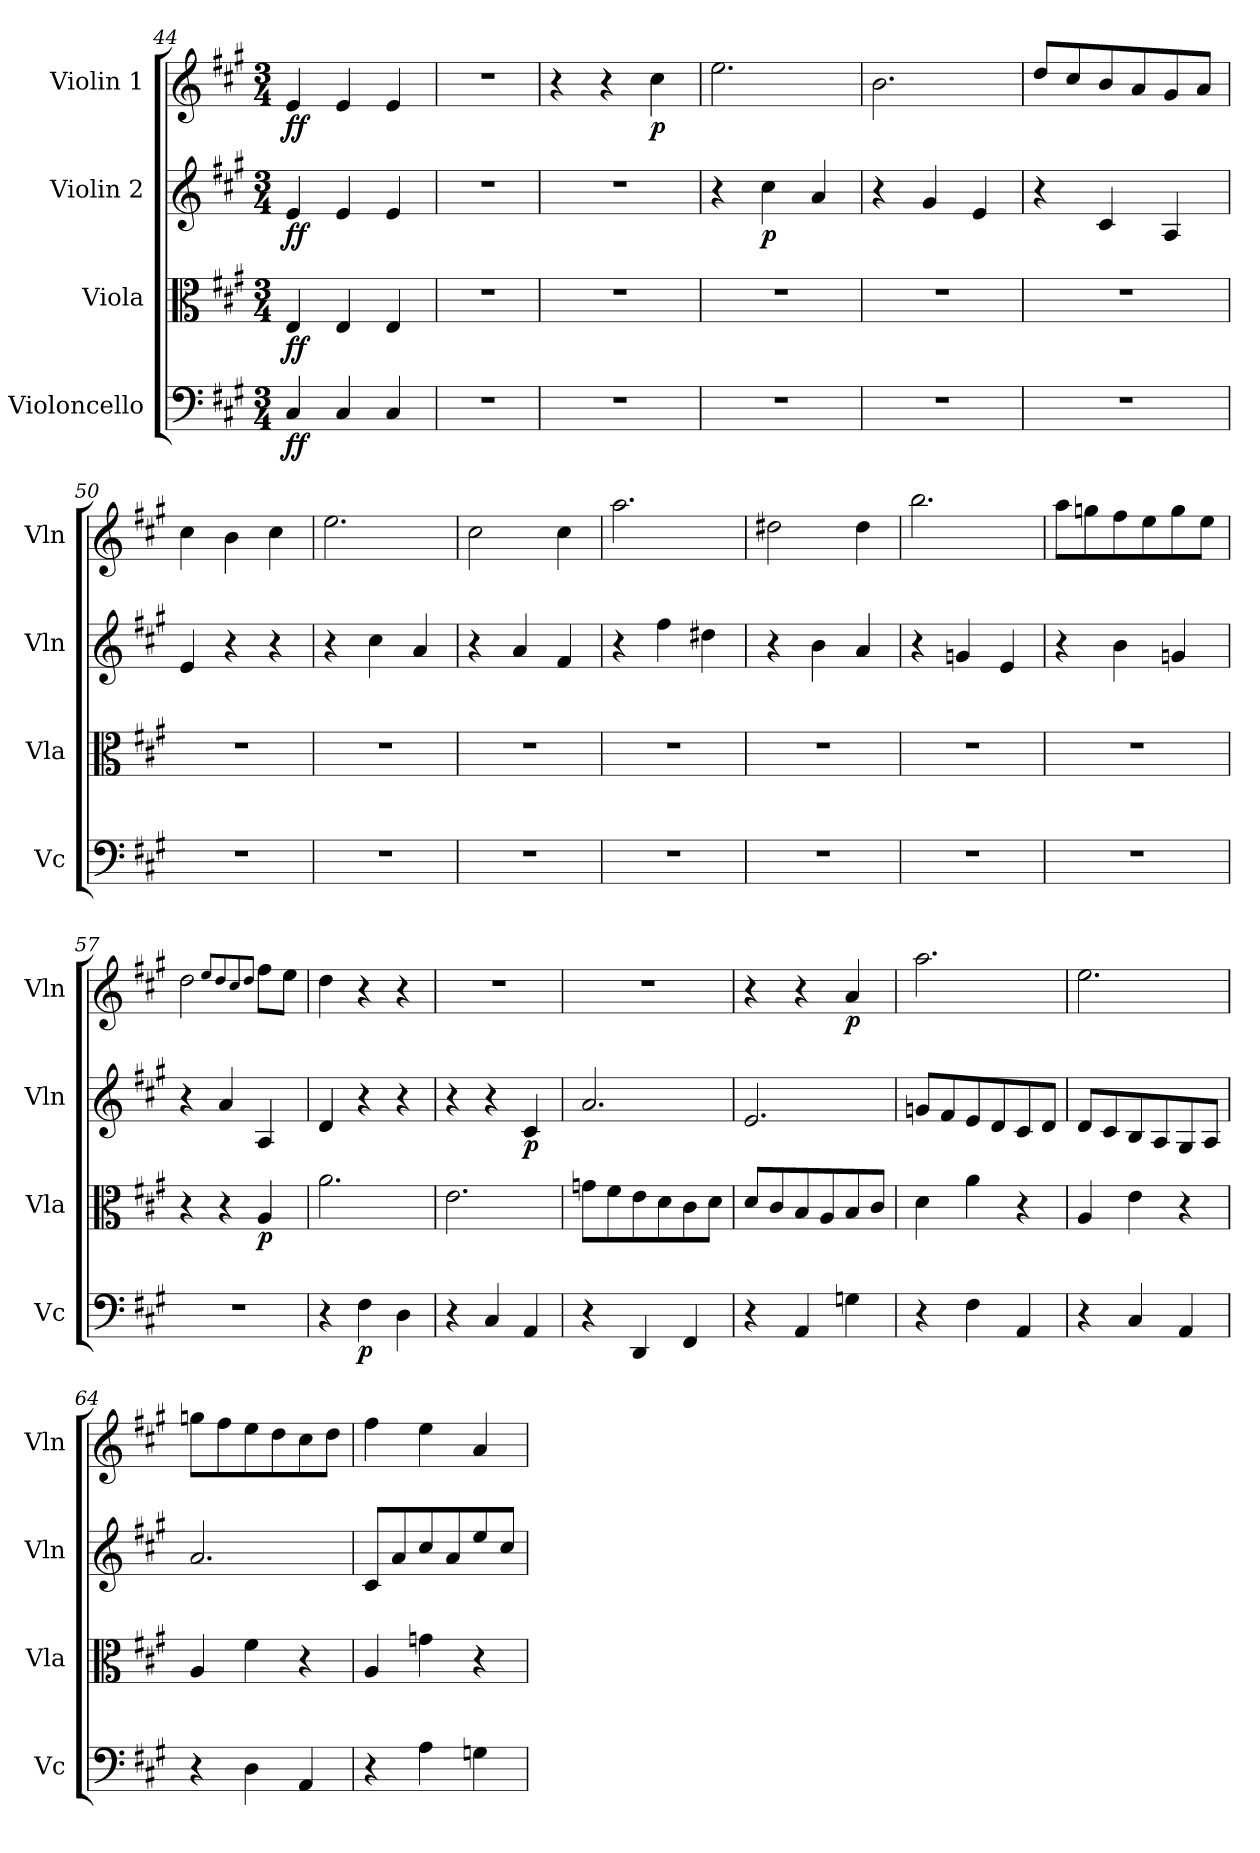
**kern	**dynam	**kern	**dynam	**kern	**dynam	**kern	**dynam
*part4	*part4	*part3	*part3	*part2	*part2	*part1	*part1
*staff4	*staff4	*staff3	*staff3	*staff2	*staff2	*staff1	*staff1
*I"Violoncello	*	*I"Viola	*	*I"Violin 2	*	*I"Violin 1	*
*I'Vc	*	*I'Vla	*	*I'Vln	*	*I'Vln	*
*clefF4	*	*clefC3	*	*clefG2	*	*clefG2	*
*k[f#c#g#]	*	*k[f#c#g#]	*	*k[f#c#g#]	*	*k[f#c#g#]	*
*M3/4	*	*M3/4	*	*M3/4	*	*M3/4	*
=44	=44	=44	=44	=44	=44	=44	=44
!	!LO:DY:b	!	!LO:DY:b	!	!LO:DY:b	!	!LO:DY:b
4C#/	ff	4E/	ff	4e/	ff	4e/	ff
4C#/	.	4E/	.	4e/	.	4e/	.
4C#/	.	4E/	.	4e/	.	4e/	.
!!LO:PB:g=z
=45	=45	=45	=45	=45	=45	=45	=45
2.r	.	2.r	.	2.r	.	2.r	.
=46	=46	=46	=46	=46	=46	=46	=46
2.r	.	2.r	.	2.r	.	4r	.
.	.	.	.	.	.	4r	.
!	!	!	!	!	!	!	!LO:DY:b
.	.	.	.	.	.	4cc#\	p
=47	=47	=47	=47	=47	=47	=47	=47
2.r	.	2.r	.	4r	.	2.ee\	.
!	!	!	!	!	!LO:DY:b	!	!
.	.	.	.	4cc#\	p	.	.
.	.	.	.	4a/	.	.	.
=48	=48	=48	=48	=48	=48	=48	=48
2.r	.	2.r	.	4r	.	2.b\	.
.	.	.	.	4g#/	.	.	.
.	.	.	.	4e/	.	.	.
=49	=49	=49	=49	=49	=49	=49	=49
2.r	.	2.r	.	4r	.	8dd/L	.
.	.	.	.	.	.	8cc#/	.
.	.	.	.	4c#/	.	8b/	.
.	.	.	.	.	.	8a/	.
.	.	.	.	4A/	.	8g#/	.
.	.	.	.	.	.	8a/J	.
=50	=50	=50	=50	=50	=50	=50	=50
2.r	.	2.r	.	4e/	.	4cc#\	.
.	.	.	.	4r	.	4b\	.
.	.	.	.	4r	.	4cc#\	.
=51	=51	=51	=51	=51	=51	=51	=51
2.r	.	2.r	.	4r	.	2.ee\	.
.	.	.	.	4cc#\	.	.	.
.	.	.	.	4a/	.	.	.
!!LO:PB:g=z
=52	=52	=52	=52	=52	=52	=52	=52
2.r	.	2.r	.	4r	.	2cc#\	.
.	.	.	.	4a/	.	.	.
.	.	.	.	4f#/	.	4cc#\	.
=53	=53	=53	=53	=53	=53	=53	=53
2.r	.	2.r	.	4r	.	2.aa\	.
.	.	.	.	4ff#\	.	.	.
.	.	.	.	4dd#X\	.	.	.
=54	=54	=54	=54	=54	=54	=54	=54
2.r	.	2.r	.	4r	.	2dd#X\	.
.	.	.	.	4b\	.	.	.
.	.	.	.	4a/	.	4dd#\	.
=55	=55	=55	=55	=55	=55	=55	=55
2.r	.	2.r	.	4r	.	2.bb\	.
.	.	.	.	4gn/	.	.	.
.	.	.	.	4e/	.	.	.
=56	=56	=56	=56	=56	=56	=56	=56
2.r	.	2.r	.	4r	.	8aa\L	.
.	.	.	.	.	.	8ggn\	.
.	.	.	.	4b\	.	8ff#\	.
.	.	.	.	.	.	8ee\	.
.	.	.	.	4gn/	.	8gg\	.
.	.	.	.	.	.	8ee\J	.
=57	=57	=57	=57	=57	=57	=57	=57
2.r	.	4r	.	4r	.	2dd\	.
.	.	4r	.	4a/	.	.	.
.	.	.	.	.	.	8qee/L	.
.	.	.	.	.	.	8qdd/	.
.	.	.	.	.	.	8qcc#/	.
.	.	.	.	.	.	8qdd/J	.
!	!	!	!LO:DY:b	!	!	!	!
.	.	4A/	p	4A/	.	8ff#\L	.
.	.	.	.	.	.	8ee\J	.
!!LO:LB:g=z
=58	=58	=58	=58	=58	=58	=58	=58
4r	.	2.a\	.	4d/	.	4dd\	.
!	!LO:DY:b	!	!	!	!	!	!
4F#\	p	.	.	4r	.	4r	.
4D\	.	.	.	4r	.	4r	.
=59	=59	=59	=59	=59	=59	=59	=59
4r	.	2.e\	.	4r	.	2.r	.
4C#/	.	.	.	4r	.	.	.
!	!	!	!	!	!LO:DY:b	!	!
4AA/	.	.	.	4c#/	p	.	.
=60	=60	=60	=60	=60	=60	=60	=60
4r	.	8gn\L	.	2.a/	.	2.r	.
.	.	8f#\	.	.	.	.	.
4DD/	.	8e\	.	.	.	.	.
.	.	8d\	.	.	.	.	.
4FF#/	.	8c#\	.	.	.	.	.
.	.	8d\J	.	.	.	.	.
=61	=61	=61	=61	=61	=61	=61	=61
4r	.	8d/L	.	2.e/	.	4r	.
.	.	8c#/	.	.	.	.	.
4AA/	.	8B/	.	.	.	4r	.
.	.	8A/	.	.	.	.	.
!	!	!	!	!	!	!	!LO:DY:b
4Gn\	.	8B/	.	.	.	4a/	p
.	.	8c#/J	.	.	.	.	.
=62	=62	=62	=62	=62	=62	=62	=62
4r	.	4d\	.	8gn/L	.	2.aa\	.
.	.	.	.	8f#/	.	.	.
4F#\	.	4a\	.	8e/	.	.	.
.	.	.	.	8d/	.	.	.
4AA/	.	4r	.	8c#/	.	.	.
.	.	.	.	8d/J	.	.	.
=63	=63	=63	=63	=63	=63	=63	=63
4r	.	4A/	.	8d/L	.	2.ee\	.
.	.	.	.	8c#/	.	.	.
4C#/	.	4e\	.	8B/	.	.	.
.	.	.	.	8A/	.	.	.
4AA/	.	4r	.	8G#/	.	.	.
.	.	.	.	8A/J	.	.	.
!!LO:PB:g=z
=64	=64	=64	=64	=64	=64	=64	=64
4r	.	4A/	.	2.a/	.	8ggn\L	.
.	.	.	.	.	.	8ff#\	.
4D\	.	4f#\	.	.	.	8ee\	.
.	.	.	.	.	.	8dd\	.
4AA/	.	4r	.	.	.	8cc#\	.
.	.	.	.	.	.	8dd\J	.
=65	=65	=65	=65	=65	=65	=65	=65
4r	.	4A/	.	8c#/L	.	4ff#\	.
.	.	.	.	8a/	.	.	.
4A\	.	4gn\	.	8cc#/	.	4ee\	.
.	.	.	.	8a/	.	.	.
4Gn\	.	4r	.	8ee/	.	4a/	.
.	.	.	.	8cc#/J	.	.	.
=	=	=	=	=	=	=	=
*-	*-	*-	*-	*-	*-	*-	*-
